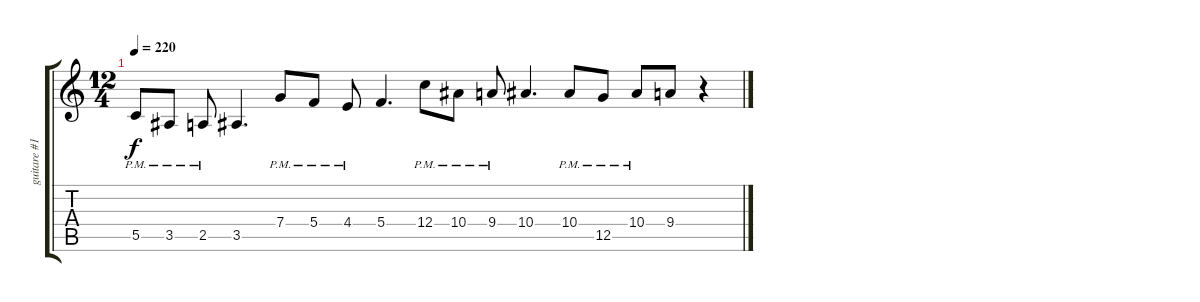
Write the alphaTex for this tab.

\track ("guitare #1" "guitare #1") {instrument distortionguitar}
\staff {score tabs}
\tuning (D4 A3 F3 C3 G2 D2) {hide}
\ts (12 4)
\tempo 220
\clef g2
\ks c
5.5{pm}.8{dy f} 3.5{pm}.8 2.5{pm}.8 3.5.4{d} 7.4{pm}.8 5.4{pm}.8 4.4{pm}.8 5.4.4{d} 12.4{pm}.8 10.4{pm}.8 9.4{pm}.8 10.4.4{d} 10.4{pm}.8 12.5{pm}.8 10.4{pm}.8 9.4.8 r.4
